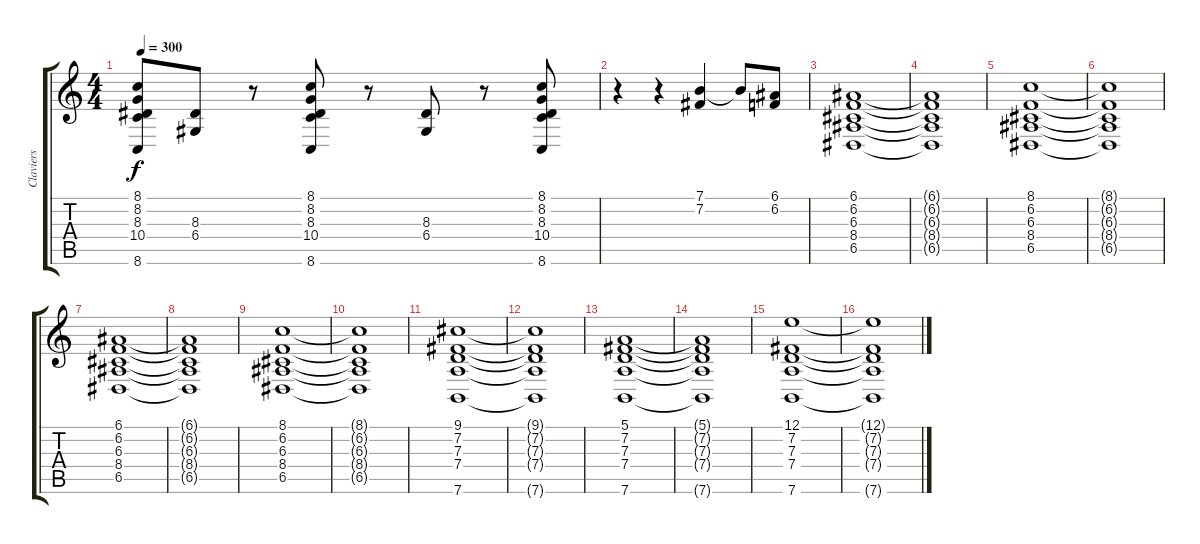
\track ("Claviers" "Claviers") {instrument electricpiano1}
\staff {score tabs}
\tuning (E4 B3 G3 D3 A2 E2) {hide}
\ts (4 4)
\tempo 300
\clef g2
\ks c
(8.1 8.2 8.3 10.4 8.6).8{dy f} (8.3 6.4).8 r.8 (8.1 8.2 8.3 10.4 8.6).8 r.8 (8.3 6.4).8 r.8 (8.1 8.2 8.3 10.4 8.6).8 |
r.4 r.4 (7.1 7.2).4 7.1{t}.8 (6.1 6.2).8 |
(6.1 6.2 6.3 8.4 6.5).1 |
(6.1{t} 6.2{t} 6.3{t} 8.4{t} 6.5{t}).1 |
(8.1 6.2 6.3 8.4 6.5).1 |
(8.1{t} 6.2{t} 6.3{t} 8.4{t} 6.5{t}).1 |
(6.1 6.2 6.3 8.4 6.5).1 |
(6.1{t} 6.2{t} 6.3{t} 8.4{t} 6.5{t}).1 |
(8.1 6.2 6.3 8.4 6.5).1 |
(8.1{t} 6.2{t} 6.3{t} 8.4{t} 6.5{t}).1 |
(9.1 7.2 7.3 7.4 7.6).1 |
(9.1{t} 7.2{t} 7.3{t} 7.4{t} 7.6{t}).1 |
(5.1 7.2 7.3 7.4 7.6).1 |
(5.1{t} 7.2{t} 7.3{t} 7.4{t} 7.6{t}).1 |
(12.1 7.2 7.3 7.4 7.6).1 |
(12.1{t} 7.2{t} 7.3{t} 7.4{t} 7.6{t}).1
